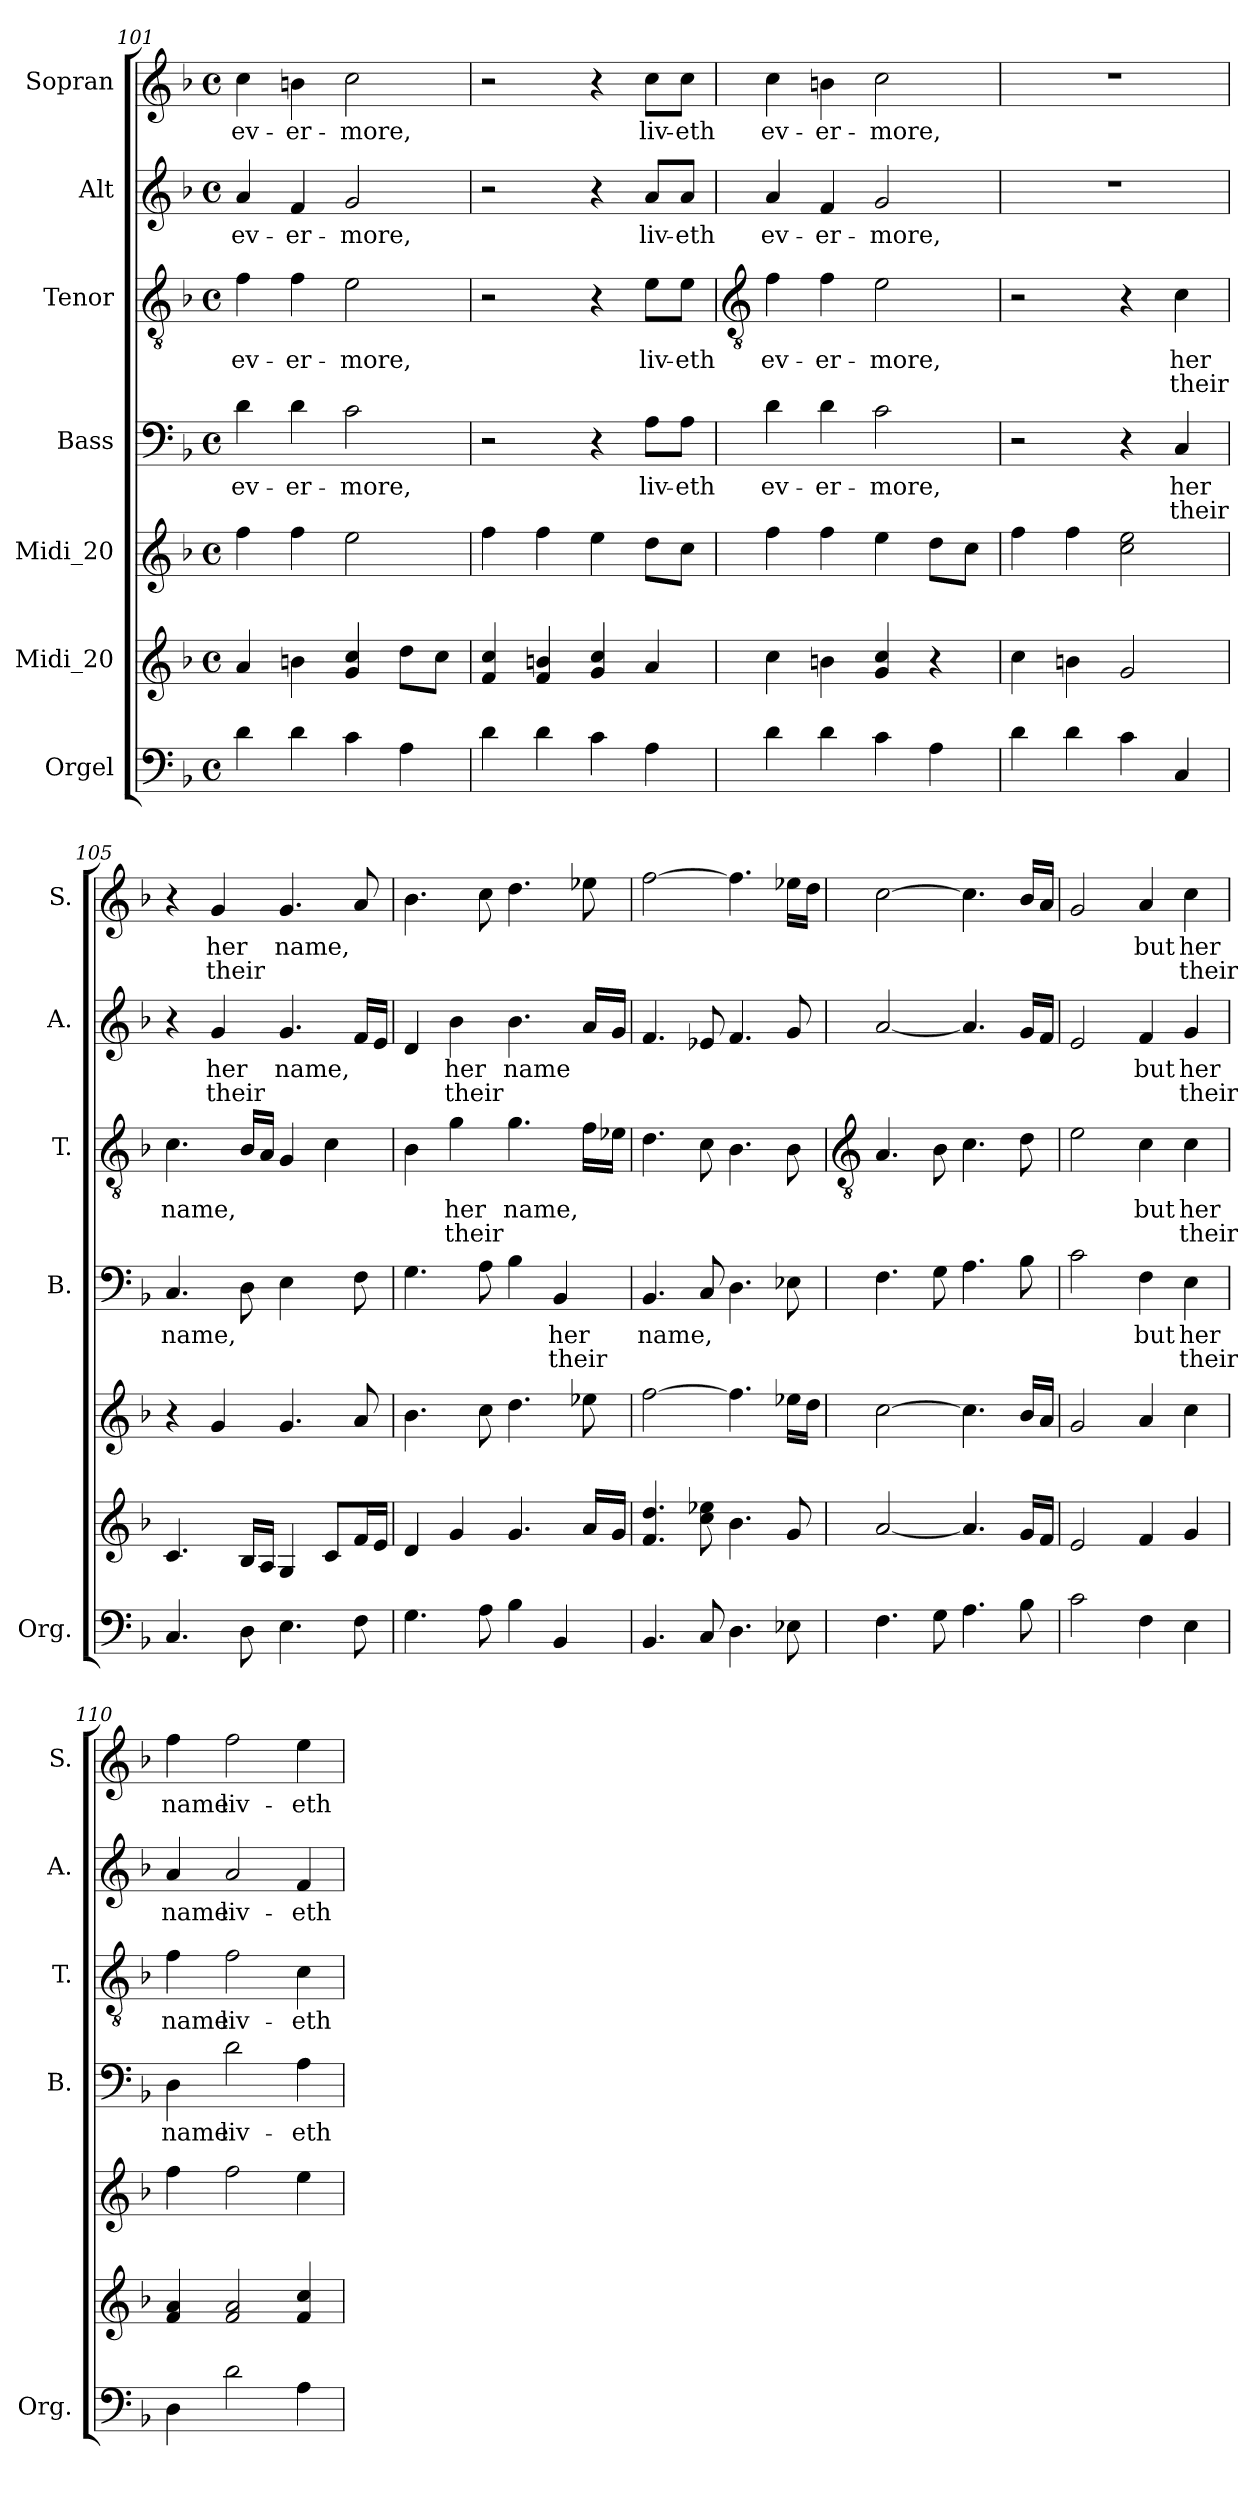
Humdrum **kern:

**kern	**kern	**kern	**kern	**text	**text	**kern	**text	**text	**kern	**text	**text	**kern	**text	**text
*part7	*part6	*part5	*part4	*part4	*part4	*part3	*part3	*part3	*part2	*part2	*part2	*part1	*part1	*part1
*staff7	*staff6	*staff5	*staff4	*staff4	*staff4	*staff3	*staff3	*staff3	*staff2	*staff2	*staff2	*staff1	*staff1	*staff1
*I"Orgel	*I"Midi_20	*I"Midi_20	*I"Bass	*	*	*I"Tenor	*	*	*I"Alt	*	*	*I"Sopran	*	*
*I'Org.	*	*	*I'B.	*	*	*I'T.	*	*	*I'A.	*	*	*I'S.	*	*
*clefF4	*clefG2	*clefG2	*clefF4	*	*	*clefGv2	*	*	*clefG2	*	*	*clefG2	*	*
*k[b-]	*k[b-]	*k[b-]	*k[b-]	*	*	*k[b-]	*	*	*k[b-]	*	*	*k[b-]	*	*
*F:	*F:	*F:	*F:	*	*	*F:	*	*	*F:	*	*	*F:	*	*
*M4/4	*M4/4	*M4/4	*M4/4	*	*	*M4/4	*	*	*M4/4	*	*	*M4/4	*	*
*met(c)	*met(c)	*met(c)	*met(c)	*	*	*met(c)	*	*	*met(c)	*	*	*met(c)	*	*
=101	=101	=101	=101	=101	=101	=101	=101	=101	=101	=101	=101	=101	=101	=101
!	!	!	!	!LO:LY:b	!	!	!LO:LY:b	!	!	!LO:LY:b	!	!	!LO:LY:b	!
4d	4a	4ff	4d	ev-	.	4f	ev-	.	4a	ev-	.	4cc	ev-	.
!	!	!	!	!LO:LY:b	!	!	!LO:LY:b	!	!	!LO:LY:b	!	!	!LO:LY:b	!
4d	4bn	4ff	4d	-er-	.	4f	-er-	.	4f	-er-	.	4bn	-er-	.
!	!	!	!	!LO:LY:b	!	!	!LO:LY:b	!	!	!LO:LY:b	!	!	!LO:LY:b	!
4c	4g 4cc	2ee	2c	-more,	.	2e	-more,	.	2g	-more,	.	2cc	-more,	.
4A	8ddL	.	.	.	.	.	.	.	.	.	.	.	.	.
.	8ccJ	.	.	.	.	.	.	.	.	.	.	.	.	.
=102	=102	=102	=102	=102	=102	=102	=102	=102	=102	=102	=102	=102	=102	=102
4d	4f 4cc	4ff	2r	.	.	2r	.	.	2r	.	.	2r	.	.
4d	4f 4bn	4ff	.	.	.	.	.	.	.	.	.	.	.	.
4c	4g 4cc	4ee	4r	.	.	4r	.	.	4r	.	.	4r	.	.
!	!	!	!	!LO:LY:b	!	!	!LO:LY:b	!	!	!LO:LY:b	!	!	!LO:LY:b	!
4A	4a	8ddL	8AL	liv-	.	8eL	liv-	.	8aL	liv-	.	8ccL	liv-	.
!	!	!	!	!LO:LY:b	!	!	!LO:LY:b	!	!	!LO:LY:b	!	!	!LO:LY:b	!
.	.	8ccJ	8AJ	-eth	.	8eJ	-eth	.	8aJ	-eth	.	8ccJ	-eth	.
!!LO:LB:g=z
=103	=103	=103	=103	=103	=103	=103	=103	=103	=103	=103	=103	=103	=103	=103
*	*	*	*	*	*	*clefGv2	*	*	*	*	*	*	*	*
!	!	!	!	!LO:LY:b	!	!	!LO:LY:b	!	!	!LO:LY:b	!	!	!LO:LY:b	!
4d	4cc	4ff	4d	ev-	.	4f	ev-	.	4a	ev-	.	4cc	ev-	.
!	!	!	!	!LO:LY:b	!	!	!LO:LY:b	!	!	!LO:LY:b	!	!	!LO:LY:b	!
4d	4bn	4ff	4d	-er-	.	4f	-er-	.	4f	-er-	.	4bn	-er-	.
!	!	!	!	!LO:LY:b	!	!	!LO:LY:b	!	!	!LO:LY:b	!	!	!LO:LY:b	!
4c	4g 4cc	4ee	2c	-more,	.	2e	-more,	.	2g	-more,	.	2cc	-more,	.
4A	4r	8ddL	.	.	.	.	.	.	.	.	.	.	.	.
.	.	8ccJ	.	.	.	.	.	.	.	.	.	.	.	.
=104	=104	=104	=104	=104	=104	=104	=104	=104	=104	=104	=104	=104	=104	=104
4d	4cc	4ff	2r	.	.	2r	.	.	1r	.	.	1r	.	.
4d	4bn	4ff	.	.	.	.	.	.	.	.	.	.	.	.
4c	2g	2cc 2ee	4r	.	.	4r	.	.	.	.	.	.	.	.
!	!	!	!	!LO:LY:b	!LO:LY:b	!	!LO:LY:b	!LO:LY:b	!	!	!	!	!	!
4C	.	.	4C	her	their	4c	her	their	.	.	.	.	.	.
=105	=105	=105	=105	=105	=105	=105	=105	=105	=105	=105	=105	=105	=105	=105
!	!	!	!	!LO:LY:b	!	!	!LO:LY:b	!	!	!	!	!	!	!
4.C	4.c	4r	4.C	name,	.	4.c	name,	.	4r	.	.	4r	.	.
!	!	!	!	!	!	!	!	!	!	!LO:LY:b	!LO:LY:b	!	!LO:LY:b	!LO:LY:b
.	.	4g	.	.	.	.	.	.	4g	her	their	4g	her	their
8D	16B-LL	.	8D	.	.	16B-LL	.	.	.	.	.	.	.	.
.	16AJJ	.	.	.	.	16AJJ	.	.	.	.	.	.	.	.
!	!	!	!	!	!	!	!	!	!	!LO:LY:b	!	!	!LO:LY:b	!
4.E	4G	4.g	4E	.	.	4G	.	.	4.g	name,	.	4.g	name,	.
.	8cL	.	8ryy	.	.	4c	.	.	.	.	.	.	.	.
8F	16fL	8a	8F	.	.	.	.	.	16fLL	.	.	8a	.	.
.	16eJJ	.	.	.	.	.	.	.	16eJJ	.	.	.	.	.
=106	=106	=106	=106	=106	=106	=106	=106	=106	=106	=106	=106	=106	=106	=106
4.G	4d	4.b-	4.G	.	.	4B-	.	.	4d	.	.	4.b-	.	.
!	!	!	!	!	!	!	!LO:LY:b	!LO:LY:b	!	!LO:LY:b	!LO:LY:b	!	!	!
.	4g	.	.	.	.	4g	her	their	4b-	her	their	.	.	.
8A	.	8cc	8A	.	.	.	.	.	.	.	.	8cc	.	.
!	!	!	!	!	!	!	!LO:LY:b	!	!	!LO:LY:b	!	!	!	!
4B-	4.g	4.dd	4B-	.	.	4.g	name,	.	4.b-	name	.	4.dd	.	.
!	!	!	!	!LO:LY:b	!LO:LY:b	!	!	!	!	!	!	!	!	!
4BB-	.	.	4BB-	her	their	.	.	.	.	.	.	.	.	.
.	16aLL	8ee-X	.	.	.	16fLL	.	.	16aLL	.	.	8ee-X	.	.
.	16gJJ	.	.	.	.	16e-XJJ	.	.	16gJJ	.	.	.	.	.
=107	=107	=107	=107	=107	=107	=107	=107	=107	=107	=107	=107	=107	=107	=107
!	!	!	!	!LO:LY:b	!	!	!	!	!	!	!	!	!	!
4.BB-	4.f 4.dd	[2ff	4.BB-	name,	.	4.d	.	.	4.f	.	.	[2ff	.	.
8C	8cc 8ee-X	.	8C	.	.	8c	.	.	8e-X	.	.	.	.	.
4.D	4.b-	4.ff]	4.D	.	.	4.B-	.	.	4.f	.	.	4.ff]	.	.
8E-X	8g	16ee-XLL	8E-X	.	.	8B-	.	.	8g	.	.	16ee-XLL	.	.
.	.	16ddJJ	.	.	.	.	.	.	.	.	.	16ddJJ	.	.
!!LO:LB:g=z
=108	=108	=108	=108	=108	=108	=108	=108	=108	=108	=108	=108	=108	=108	=108
*	*	*	*	*	*	*clefGv2	*	*	*	*	*	*	*	*
4.F	[2a	[2cc	4.F	.	.	4.A	.	.	[2a	.	.	[2cc	.	.
8G	.	.	8G	.	.	8B-	.	.	.	.	.	.	.	.
4.A	4.a]	4.cc]	4.A	.	.	4.c	.	.	4.a]	.	.	4.cc]	.	.
8B-	16gLL	16b-LL	8B-	.	.	8d	.	.	16gLL	.	.	16b-LL	.	.
.	16fJJ	16aJJ	.	.	.	.	.	.	16fJJ	.	.	16aJJ	.	.
=109	=109	=109	=109	=109	=109	=109	=109	=109	=109	=109	=109	=109	=109	=109
2c	2e	2g	2c	.	.	2e	.	.	2e	.	.	2g	.	.
!	!	!	!	!LO:LY:b	!	!	!LO:LY:b	!	!	!LO:LY:b	!	!	!LO:LY:b	!
4F	4f	4a	4F	but	.	4c	but	.	4f	but	.	4a	but	.
!	!	!	!	!LO:LY:b	!LO:LY:b	!	!LO:LY:b	!LO:LY:b	!	!LO:LY:b	!LO:LY:b	!	!LO:LY:b	!LO:LY:b
4E	4g	4cc	4E	her	their	4c	her	their	4g	her	their	4cc	her	their
=110	=110	=110	=110	=110	=110	=110	=110	=110	=110	=110	=110	=110	=110	=110
!	!	!	!	!LO:LY:b	!	!	!LO:LY:b	!	!	!LO:LY:b	!	!	!LO:LY:b	!
4D	4f 4a	4ff	4D	name	.	4f	name	.	4a	name	.	4ff	name	.
!	!	!	!	!LO:LY:b	!	!	!LO:LY:b	!	!	!LO:LY:b	!	!	!LO:LY:b	!
2d	2f 2a	2ff	2d	liv-	.	2f	liv-	.	2a	liv-	.	2ff	liv-	.
!	!	!	!	!LO:LY:b	!	!	!LO:LY:b	!	!	!LO:LY:b	!	!	!LO:LY:b	!
4A	4f 4cc	4ee	4A	-eth	.	4c	-eth	.	4f	-eth	.	4ee	-eth	.
=	=	=	=	=	=	=	=	=	=	=	=	=	=	=
*-	*-	*-	*-	*-	*-	*-	*-	*-	*-	*-	*-	*-	*-	*-
